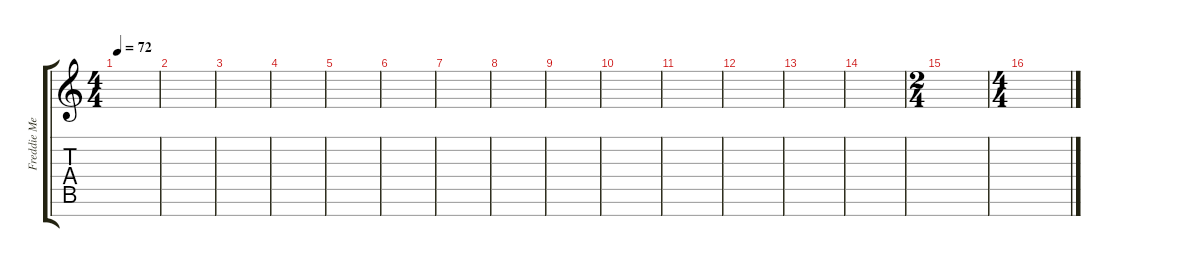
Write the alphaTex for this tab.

\track ("Freddie Mercury - Bechstein Co" "Freddie Me") {instrument overdrivenguitar}
\staff {score tabs}
\tuning (E4 B3 G3 D3 A2 E2 B1) {hide}
\ts (4 4)
\tempo 72
\clef g2
\ks c
|
|
|
|
|
|
|
|
|
|
|
|
|
|
\ts (2 4)
|
\ts (4 4)
